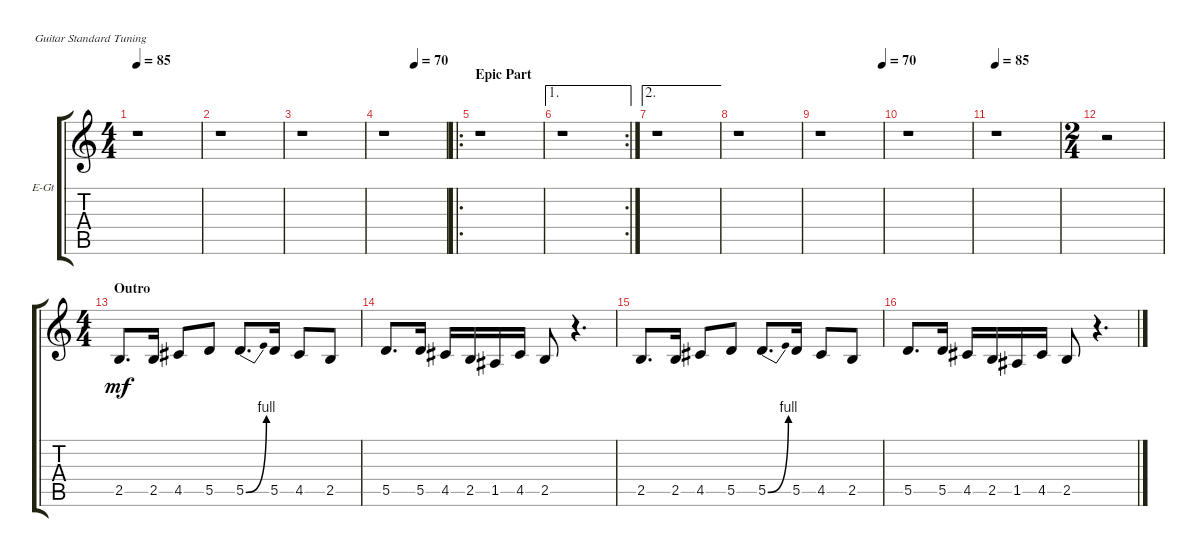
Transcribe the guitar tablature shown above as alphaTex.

\defaultSystemsLayout 4
\bracketExtendMode groupsimilarinstruments
\firstSystemTrackNameOrientation horizontal
\otherSystemsTrackNameOrientation horizontal
\track ("Clean Lead Guitar" "E-Gt") {instrument acousticguitarsteel}
\staff {score tabs}
\tuning (E4 B3 G3 D3 A2 E2)
\ts (4 4)
\tempo 85
\clef g2
\ks c
r.1{dy mf} |
r.1 |
r.1 |
\tempo (70 0.5)
r.1 |
\ro
\section ("" "Epic Part")
r.1 |
\ae 1
\rc 2
r.1 |
\ae 2
r.1 |
r.1 |
\tempo (70 1)
r.1 |
r.1 |
\tempo 85
r.1 |
\ts (2 4)
r.2 |
\ts (4 4)
\section ("" "Outro")
2.5.8{d} 2.5.16 4.5.8 5.5.8 5.5{be (bend 0 0 15 4)}.8{d} 5.5.16 4.5.8 2.5.8 |
5.5.8{d} 5.5.16 4.5.16 2.5.16 1.5.16 4.5.16 2.5.8 r.4{d} |
2.5.8{d} 2.5.16 4.5.8 5.5.8 5.5{be (bend 0 0 15 4)}.8{d} 5.5.16 4.5.8 2.5.8 |
5.5.8{d} 5.5.16 4.5.16 2.5.16 1.5.16 4.5.16 2.5.8 r.4{d}
